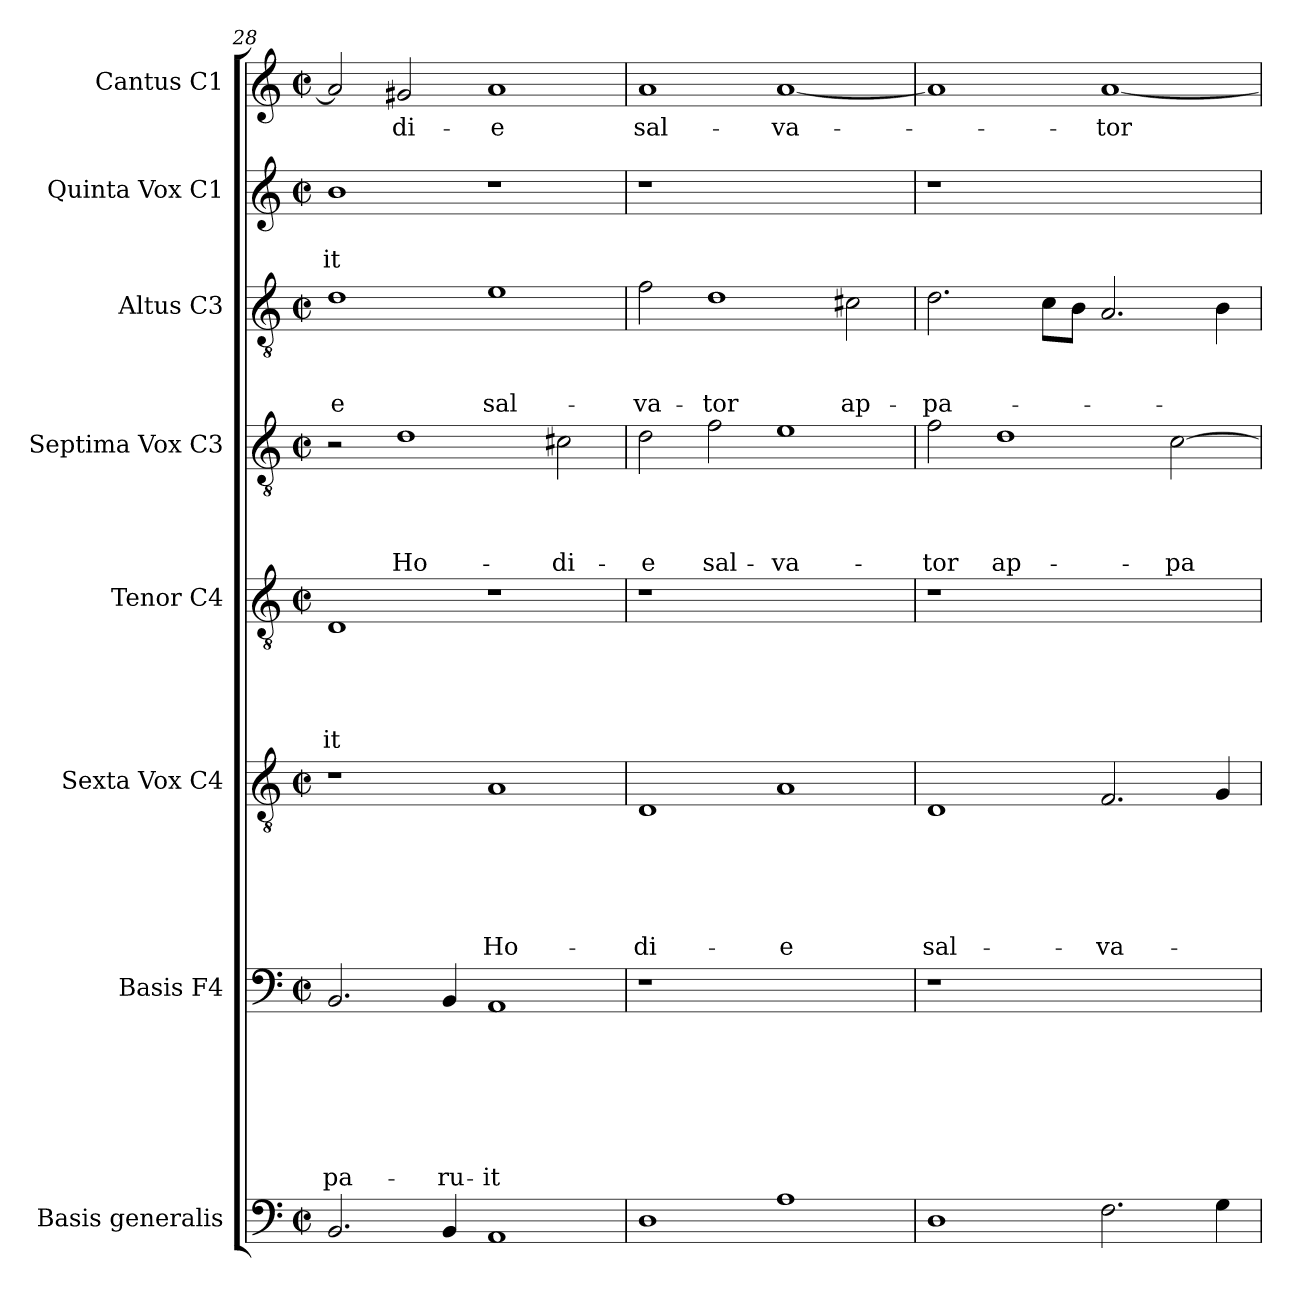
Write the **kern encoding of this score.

**kern	**kern	**text	**text	**text	**text	**text	**text	**text	**kern	**text	**text	**text	**text	**text	**text	**kern	**text	**text	**text	**text	**text	**kern	**text	**text	**text	**text	**kern	**text	**text	**text	**kern	**text	**text	**kern	**text
*part8	*part7	*part7	*part7	*part7	*part7	*part7	*part7	*part7	*part6	*part6	*part6	*part6	*part6	*part6	*part6	*part5	*part5	*part5	*part5	*part5	*part5	*part4	*part4	*part4	*part4	*part4	*part3	*part3	*part3	*part3	*part2	*part2	*part2	*part1	*part1
*staff8	*staff7	*staff7	*staff7	*staff7	*staff7	*staff7	*staff7	*staff7	*staff6	*staff6	*staff6	*staff6	*staff6	*staff6	*staff6	*staff5	*staff5	*staff5	*staff5	*staff5	*staff5	*staff4	*staff4	*staff4	*staff4	*staff4	*staff3	*staff3	*staff3	*staff3	*staff2	*staff2	*staff2	*staff1	*staff1
*I"Basis generalis	*I"Basis F4	*	*	*	*	*	*	*	*I"Sexta Vox C4	*	*	*	*	*	*	*I"Tenor C4	*	*	*	*	*	*I"Septima Vox C3	*	*	*	*	*I"Altus C3	*	*	*	*I"Quinta Vox C1	*	*	*I"Cantus C1	*
*	*I'B	*	*	*	*	*	*	*	*	*	*	*	*	*	*	*I'T	*	*	*	*	*	*	*	*	*	*	*I'A	*	*	*	*	*	*	*I'C	*
*clefF4	*clefF4	*	*	*	*	*	*	*	*clefGv2	*	*	*	*	*	*	*clefGv2	*	*	*	*	*	*clefGv2	*	*	*	*	*clefGv2	*	*	*	*clefG2	*	*	*clefG2	*
*k[]	*k[]	*	*	*	*	*	*	*	*k[]	*	*	*	*	*	*	*k[]	*	*	*	*	*	*k[]	*	*	*	*	*k[]	*	*	*	*k[]	*	*	*k[]	*
*C:	*C:	*	*	*	*	*	*	*	*C:	*	*	*	*	*	*	*C:	*	*	*	*	*	*C:	*	*	*	*	*C:	*	*	*	*C:	*	*	*C:	*
*M2/2	*M2/2	*	*	*	*	*	*	*	*M2/2	*	*	*	*	*	*	*M2/2	*	*	*	*	*	*M2/2	*	*	*	*	*M2/2	*	*	*	*M2/2	*	*	*M2/2	*
*met(c|)	*met(c|)	*	*	*	*	*	*	*	*met(c|)	*	*	*	*	*	*	*met(c|)	*	*	*	*	*	*met(c|)	*	*	*	*	*met(c|)	*	*	*	*met(c|)	*	*	*met(c|)	*
=28	=28	=28	=28	=28	=28	=28	=28	=28	=28	=28	=28	=28	=28	=28	=28	=28	=28	=28	=28	=28	=28	=28	=28	=28	=28	=28	=28	=28	=28	=28	=28	=28	=28	=28	=28
!	!	!	!	!	!	!	!	!LO:LY:b	!	!	!	!	!	!	!	!	!	!	!	!	!LO:LY:b	!	!	!	!	!	!	!	!	!LO:LY:b	!	!	!LO:LY:b	!	!
2.BB/	2.BB/	.	.	.	.	.	.	-pa-	1r	.	.	.	.	.	.	1D	.	.	.	.	-it	2r	.	.	.	.	1d	.	.	-e	1b	.	-it	2a/]	.
!	!	!	!	!	!	!	!	!	!	!	!	!	!	!	!	!	!	!	!	!	!	!	!	!	!	!LO:LY:b	!	!	!	!	!	!	!	!	!LO:LY:b
.	.	.	.	.	.	.	.	.	.	.	.	.	.	.	.	.	.	.	.	.	.	1d	.	.	.	Ho-	.	.	.	.	.	.	.	2g#X/	-di-
!	!	!	!	!	!	!	!	!LO:LY:b	!	!	!	!	!	!	!	!	!	!	!	!	!	!	!	!	!	!	!	!	!	!	!	!	!	!	!
4BB/	4BB/	.	.	.	.	.	.	-ru-	.	.	.	.	.	.	.	.	.	.	.	.	.	.	.	.	.	.	.	.	.	.	.	.	.	.	.
!	!	!	!	!	!	!	!	!LO:LY:b	!	!	!	!	!	!	!LO:LY:b	!	!	!	!	!	!	!	!	!	!	!	!	!	!	!LO:LY:b	!	!	!	!	!LO:LY:b
1AA	1AA	.	.	.	.	.	.	-it	1A	.	.	.	.	.	Ho-	1r	.	.	.	.	.	.	.	.	.	.	1e	.	.	sal-	1r	.	.	1a	-e
!	!	!	!	!	!	!	!	!	!	!	!	!	!	!	!	!	!	!	!	!	!	!	!	!	!	!LO:LY:b	!	!	!	!	!	!	!	!	!
.	.	.	.	.	.	.	.	.	.	.	.	.	.	.	.	.	.	.	.	.	.	2c#X\	.	.	.	-di-	.	.	.	.	.	.	.	.	.
=29	=29	=29	=29	=29	=29	=29	=29	=29	=29	=29	=29	=29	=29	=29	=29	=29	=29	=29	=29	=29	=29	=29	=29	=29	=29	=29	=29	=29	=29	=29	=29	=29	=29	=29	=29
!	!	!	!	!	!	!	!	!	!	!	!	!	!	!	!LO:LY:b	!	!	!	!	!	!	!	!	!	!	!LO:LY:b	!	!	!	!LO:LY:b	!	!	!	!	!LO:LY:b
1D	1r	.	.	.	.	.	.	.	1D	.	.	.	.	.	-di-	1r	.	.	.	.	.	2d\	.	.	.	-e	2f\	.	.	-va-	1r	.	.	1a	sal-
!	!	!	!	!	!	!	!	!	!	!	!	!	!	!	!	!	!	!	!	!	!	!	!	!	!	!LO:LY:b	!	!	!	!LO:LY:b	!	!	!	!	!
.	.	.	.	.	.	.	.	.	.	.	.	.	.	.	.	.	.	.	.	.	.	2f\	.	.	.	sal-	1d	.	.	-tor	.	.	.	.	.
!	!	!	!	!	!	!	!	!	!	!	!	!	!	!	!LO:LY:b	!	!	!	!	!	!	!	!	!	!	!LO:LY:b	!	!	!	!	!	!	!	!	!LO:LY:b
1A	1ryy	.	.	.	.	.	.	.	1A	.	.	.	.	.	-e	1ryy	.	.	.	.	.	1e	.	.	.	-va-	.	.	.	.	1ryy	.	.	[1a	-va-
!	!	!	!	!	!	!	!	!	!	!	!	!	!	!	!	!	!	!	!	!	!	!	!	!	!	!	!	!	!	!LO:LY:b	!	!	!	!	!
.	.	.	.	.	.	.	.	.	.	.	.	.	.	.	.	.	.	.	.	.	.	.	.	.	.	.	2c#X\	.	.	ap-	.	.	.	.	.
=30	=30	=30	=30	=30	=30	=30	=30	=30	=30	=30	=30	=30	=30	=30	=30	=30	=30	=30	=30	=30	=30	=30	=30	=30	=30	=30	=30	=30	=30	=30	=30	=30	=30	=30	=30
!	!	!	!	!	!	!	!	!	!	!	!	!	!	!	!LO:LY:b	!	!	!	!	!	!	!	!	!	!	!LO:LY:b	!	!	!	!LO:LY:b	!	!	!	!	!
1D	1r	.	.	.	.	.	.	.	1D	.	.	.	.	.	sal-	1r	.	.	.	.	.	2f\	.	.	.	-tor	2.d\	.	.	-pa-	1r	.	.	1a]	.
!	!	!	!	!	!	!	!	!	!	!	!	!	!	!	!	!	!	!	!	!	!	!	!	!	!	!LO:LY:b	!	!	!	!	!	!	!	!	!
.	.	.	.	.	.	.	.	.	.	.	.	.	.	.	.	.	.	.	.	.	.	1d	.	.	.	ap-	.	.	.	.	.	.	.	.	.
.	.	.	.	.	.	.	.	.	.	.	.	.	.	.	.	.	.	.	.	.	.	.	.	.	.	.	8c\L	.	.	.	.	.	.	.	.
.	.	.	.	.	.	.	.	.	.	.	.	.	.	.	.	.	.	.	.	.	.	.	.	.	.	.	8B\J	.	.	.	.	.	.	.	.
!	!	!	!	!	!	!	!	!	!	!	!	!	!	!	!LO:LY:b	!	!	!	!	!	!	!	!	!	!	!	!	!	!	!	!	!	!	!	!LO:LY:b
2.F\	1ryy	.	.	.	.	.	.	.	2.F/	.	.	.	.	.	-va-	1ryy	.	.	.	.	.	.	.	.	.	.	2.A/	.	.	.	1ryy	.	.	[1a	-tor
!	!	!	!	!	!	!	!	!	!	!	!	!	!	!	!	!	!	!	!	!	!	!	!	!	!	!LO:LY:b	!	!	!	!	!	!	!	!	!
.	.	.	.	.	.	.	.	.	.	.	.	.	.	.	.	.	.	.	.	.	.	[2c\	.	.	.	-pa-	.	.	.	.	.	.	.	.	.
4G\	.	.	.	.	.	.	.	.	4G/	.	.	.	.	.	.	.	.	.	.	.	.	.	.	.	.	.	4B\	.	.	.	.	.	.	.	.
=	=	=	=	=	=	=	=	=	=	=	=	=	=	=	=	=	=	=	=	=	=	=	=	=	=	=	=	=	=	=	=	=	=	=	=
*-	*-	*-	*-	*-	*-	*-	*-	*-	*-	*-	*-	*-	*-	*-	*-	*-	*-	*-	*-	*-	*-	*-	*-	*-	*-	*-	*-	*-	*-	*-	*-	*-	*-	*-	*-
